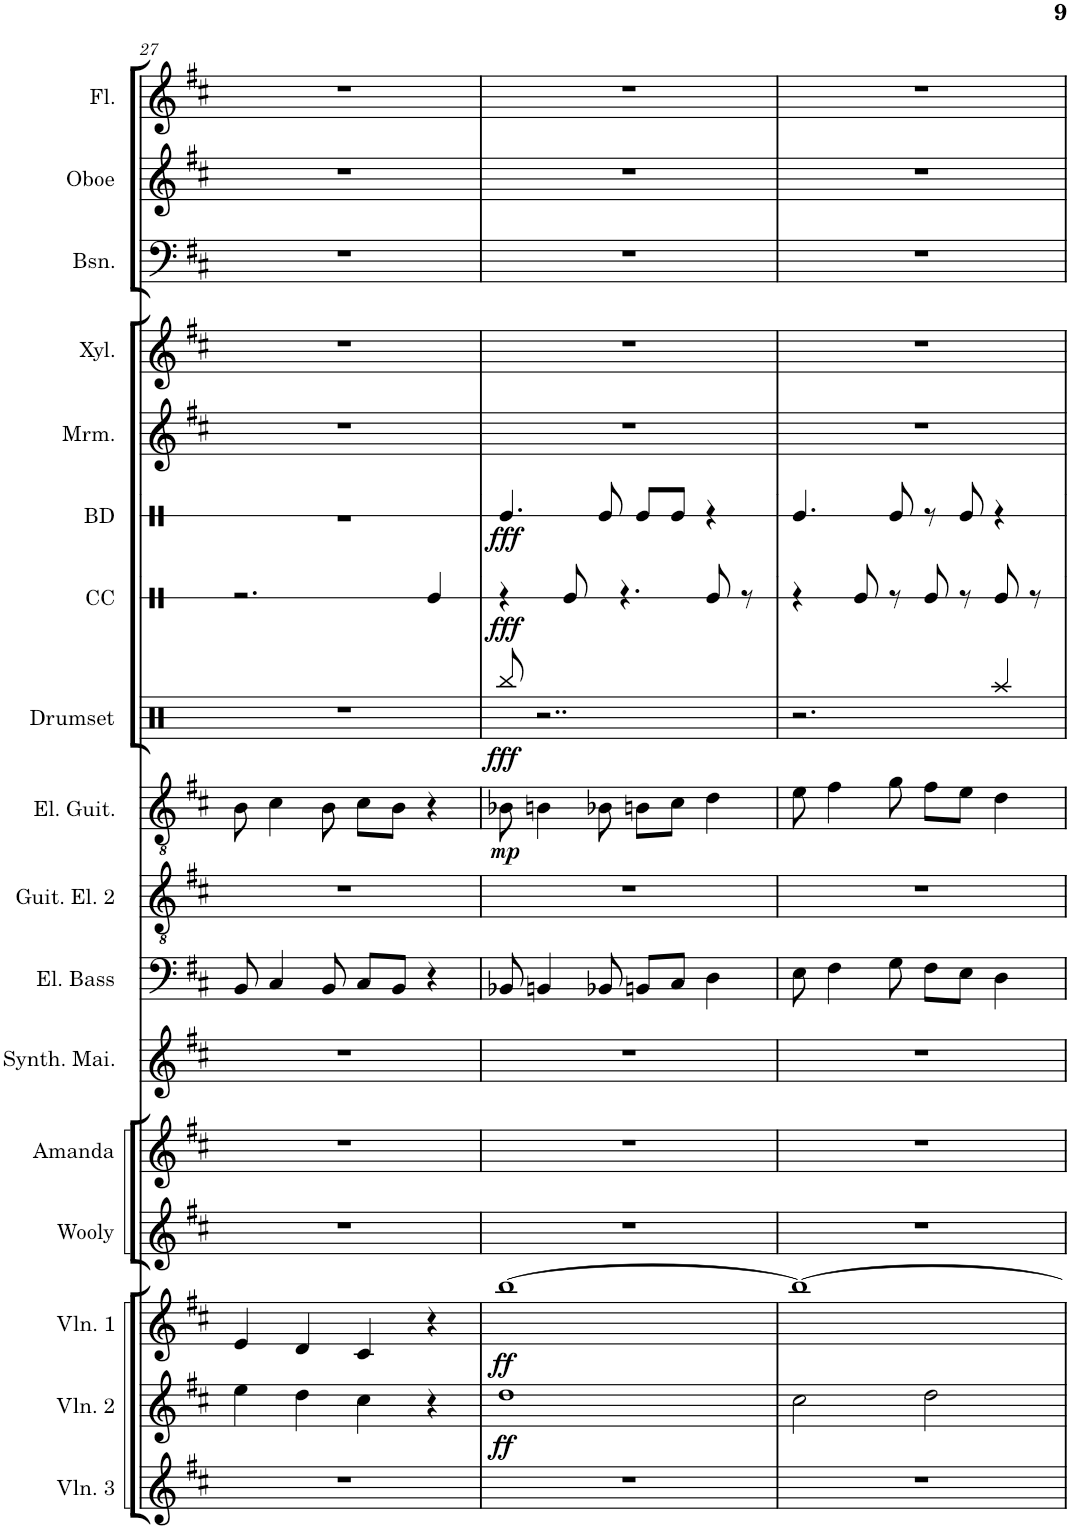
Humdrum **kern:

**kern	**kern	**dynam	**kern	**dynam	**kern	**kern	**kern	**kern	**kern	**kern	**dynam	**kern	**dynam	**kern	**dynam	**kern	**dynam	**kern	**kern	**kern	**kern	**kern
*part17	*part16	*part16	*part15	*part15	*part14	*part13	*part12	*part11	*part10	*part9	*part9	*part8	*part8	*part7	*part7	*part6	*part6	*part5	*part4	*part3	*part2	*part1
*staff17	*staff16	*staff16	*staff15	*staff15	*staff14	*staff13	*staff12	*staff11	*staff10	*staff9	*staff9	*staff8	*staff8	*staff7	*staff7	*staff6	*staff6	*staff5	*staff4	*staff3	*staff2	*staff1
*I"Violon 3	*I"Violon 2	*	*I"Violon 1	*	*I"Wooly	*I"Amanda	*I"Synthesizer	*I"Electric Bass	*I"Electric Guitar 2	*I"Electric Guitar	*	*I"Drumset	*	*I"Snare Drum	*	*I"Bass Drum	*	*I"Marimba	*I"Xylophone	*I"Bassoon	*I"Oboe	*I"Flute
*I'Vln. 3	*I'Vln. 2	*	*I'Vln. 1	*	*I'Wooly	*I'Amanda	*	*I'El. Bass	*	*I'El. Guit.	*	*I'Drumset	*	*	*	*I'BD	*	*I'Mrm.	*I'Xyl.	*I'Bsn.	*I'Oboe	*I'Fl.
!!LO:PB:g=z
*clefG2	*clefG2	*	*clefG2	*	*clefG2	*clefG2	*clefG2	*clefF4	*clefGv2	*clefGv2	*	*clefX	*	*clefX	*	*clefX	*	*clefG2	*clefG2	*clefF4	*clefG2	*clefG2
*	*	*	*	*	*	*	*	*Trd7c12	*	*	*	*	*	*	*	*	*	*	*Trd-7c-12	*	*	*
*k[f#c#]	*k[f#c#]	*	*k[f#c#]	*	*k[f#c#]	*k[f#c#]	*k[f#c#]	*k[f#c#]	*k[f#c#]	*k[f#c#]	*	*k[]	*	*k[]	*	*k[]	*	*k[f#c#]	*k[f#c#]	*k[f#c#]	*k[f#c#]	*k[f#c#]
*M4/4	*M4/4	*	*M4/4	*	*M4/4	*M4/4	*M4/4	*M4/4	*M4/4	*M4/4	*	*M4/4	*	*M4/4	*	*M4/4	*	*M4/4	*M4/4	*M4/4	*M4/4	*M4/4
=27	=27	=27	=27	=27	=27	=27	=27	=27	=27	=27	=27	=27	=27	=27	=27	=27	=27	=27	=27	=27	=27	=27
1r	4ee\	.	4e/	.	1r	1r	1r	8BB/	1r	8B\	.	1r	.	2.r	.	1r	.	1r	1r	1r	1r	1r
.	.	.	.	.	.	.	.	4C#/	.	4c#\	.	.	.	.	.	.	.	.	.	.	.	.
.	4dd\	.	4d/	.	.	.	.	.	.	.	.	.	.	.	.	.	.	.	.	.	.	.
.	.	.	.	.	.	.	.	8BB/	.	8B\	.	.	.	.	.	.	.	.	.	.	.	.
.	4cc#\	.	4c#/	.	.	.	.	8C#/L	.	8c#\L	.	.	.	.	.	.	.	.	.	.	.	.
.	.	.	.	.	.	.	.	8BB/J	.	8B\J	.	.	.	.	.	.	.	.	.	.	.	.
.	4r	.	4r	.	.	.	.	4r	.	4r	.	.	.	4Re/	.	.	.	.	.	.	.	.
=28	=28	=28	=28	=28	=28	=28	=28	=28	=28	=28	=28	=28	=28	=28	=28	=28	=28	=28	=28	=28	=28	=28
!	!	!LO:DY:b	!	!LO:DY:b	!	!	!	!	!	!	!LO:DY:b	!	!LO:DY:b	!	!LO:DY:b	!	!LO:DY:b	!	!	!	!	!
1r	1dd	ff	[1bb	ff	1r	1r	1r	8BB-X/	1r	8B-X\	mp	8Rbb/	fff	4r	fff	4.Re/	fff	1r	1r	1r	1r	1r
.	.	.	.	.	.	.	.	4BBn/	.	4Bn\	.	2..r	.	.	.	.	.	.	.	.	.	.
.	.	.	.	.	.	.	.	.	.	.	.	.	.	8Re/	.	.	.	.	.	.	.	.
.	.	.	.	.	.	.	.	8BB-X/	.	8B-X\	.	.	.	4.r	.	8Re/	.	.	.	.	.	.
.	.	.	.	.	.	.	.	8BBn/L	.	8Bn\L	.	.	.	.	.	8Re/L	.	.	.	.	.	.
.	.	.	.	.	.	.	.	8C#/J	.	8c#\J	.	.	.	.	.	8Re/J	.	.	.	.	.	.
.	.	.	.	.	.	.	.	4D\	.	4d\	.	.	.	8Re/	.	4r	.	.	.	.	.	.
.	.	.	.	.	.	.	.	.	.	.	.	.	.	8r	.	.	.	.	.	.	.	.
=29	=29	=29	=29	=29	=29	=29	=29	=29	=29	=29	=29	=29	=29	=29	=29	=29	=29	=29	=29	=29	=29	=29
1r	2cc#\	.	1bb_	.	1r	1r	1r	8E\	1r	8e\	.	2.r	.	4r	.	4.Re/	.	1r	1r	1r	1r	1r
.	.	.	.	.	.	.	.	4F#\	.	4f#\	.	.	.	.	.	.	.	.	.	.	.	.
.	.	.	.	.	.	.	.	.	.	.	.	.	.	8Re/	.	.	.	.	.	.	.	.
.	.	.	.	.	.	.	.	8G\	.	8g\	.	.	.	8r	.	8Re/	.	.	.	.	.	.
.	2dd\	.	.	.	.	.	.	8F#\L	.	8f#\L	.	.	.	8Re/	.	8r	.	.	.	.	.	.
.	.	.	.	.	.	.	.	8E\J	.	8e\J	.	.	.	8r	.	8Re/	.	.	.	.	.	.
.	.	.	.	.	.	.	.	4D\	.	4d\	.	4Raa/	.	8Re/	.	4r	.	.	.	.	.	.
.	.	.	.	.	.	.	.	.	.	.	.	.	.	8r	.	.	.	.	.	.	.	.
=	=	=	=	=	=	=	=	=	=	=	=	=	=	=	=	=	=	=	=	=	=	=
*-	*-	*-	*-	*-	*-	*-	*-	*-	*-	*-	*-	*-	*-	*-	*-	*-	*-	*-	*-	*-	*-	*-
